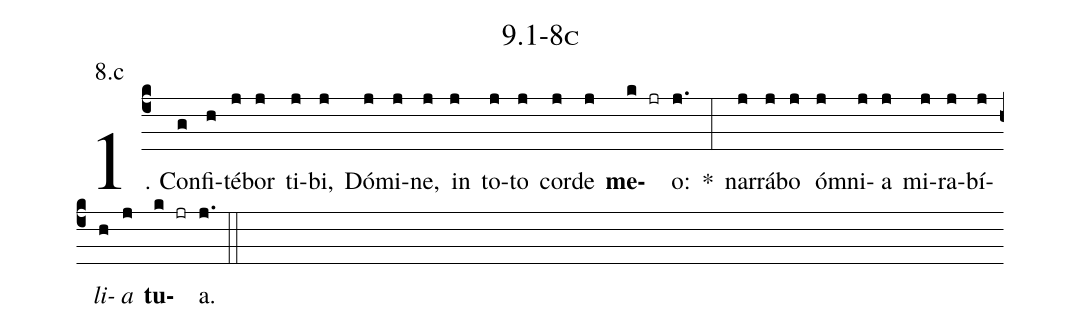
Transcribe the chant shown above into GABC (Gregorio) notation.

name: 9.1-8c;
annotation: 8.c;
%%
(c4)1. Con(g)fi(h)té(j)bor(j) ti(j)bi,(j) Dó(j)mi(j)ne,(j) in(j) to(j)to(j) cor(j)de(j) <b>me</b>(k jr)o:(j.) *(:) nar(j)rá(j)bo(j) óm(j)ni(j)a(j) mi(j)ra(j)bí(j)<i>li</i>(h)<i>a</i>(j) <b>tu</b>(k jr)a.(j.) (::)
